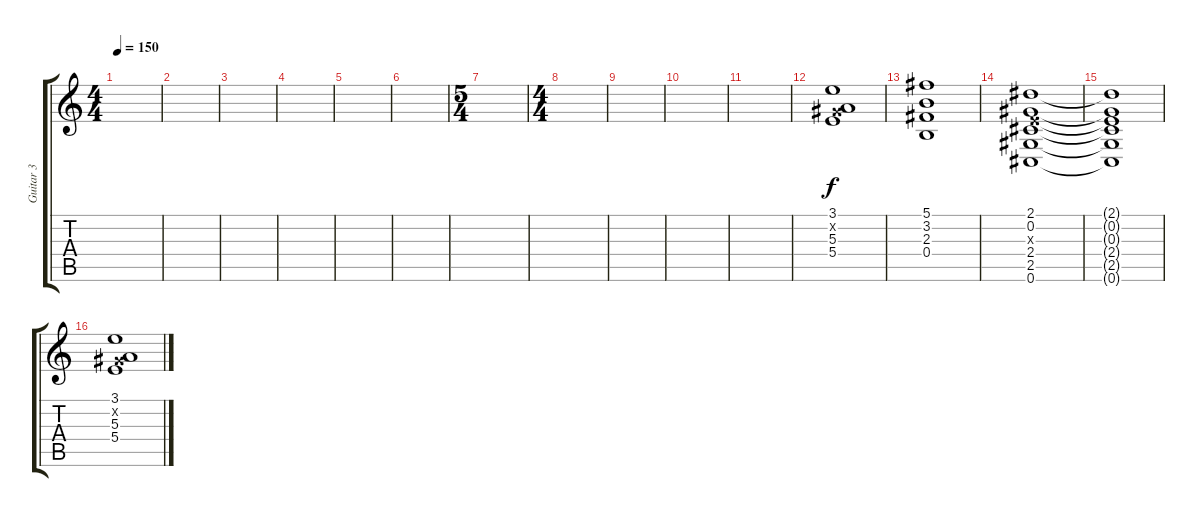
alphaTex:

\track ("Guitar 3" "Guitar 3") {instrument electricguitarclean bank 255}
\staff {score tabs}
\tuning (Db4 Ab3 E3 B2 Gb2 Db2) {hide}
\ts (4 4)
\tempo 150
\clef g2
\ks c
|
|
|
|
|
|
\ts (5 4)
|
\ts (4 4)
|
|
|
|
(3.1 0.2{x} 5.3 5.4).1 |
(5.1 3.2 2.3 0.4).1 |
(2.1 0.2 0.3{x} 2.4 2.5 0.6).1 |
(2.1{t} 0.2{t} 0.3{t} 2.4{t} 2.5{t} 0.6{t}).1 |
(3.1 0.2{x} 5.3 5.4).1
